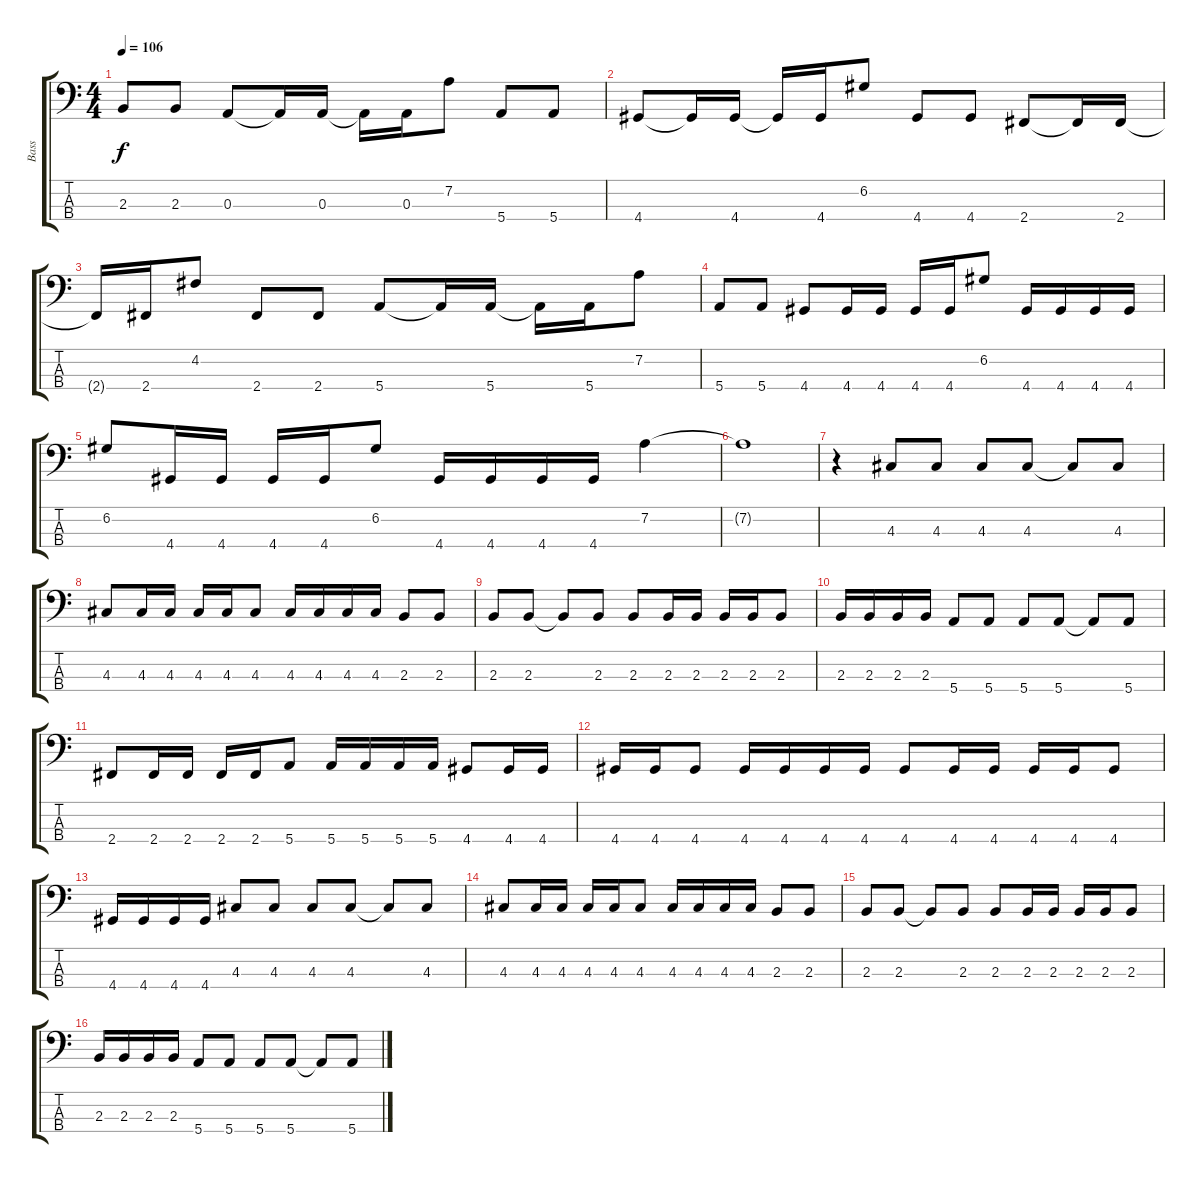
\track ("Bass" "Bass") {instrument electricbasspick}
\staff {score tabs}
\tuning (G2 D2 A1 E1) {hide}
\ts (4 4)
\tempo 106
\clef f4
\ks c
2.3.8{dy f} 2.3.8 0.3.8 0.3{t}.16 0.3.16 0.3{t}.16 0.3.16 7.2.8 5.4.8 5.4.8 |
4.4.8 4.4{t}.16 4.4.16 4.4{t}.16 4.4.16 6.2.8 4.4.8 4.4.8 2.4.8 2.4{t}.16 2.4.16 |
2.4{t}.16 2.4.16 4.2.8 2.4.8 2.4.8 5.4.8 5.4{t}.16 5.4.16 5.4{t}.16 5.4.16 7.2.8 |
5.4.8 5.4.8 4.4.8 4.4.16 4.4.16 4.4.16 4.4.16 6.2.8 4.4.16 4.4.16 4.4.16 4.4.16 |
6.2.8 4.4.16 4.4.16 4.4.16 4.4.16 6.2.8 4.4.16 4.4.16 4.4.16 4.4.16 7.2.4 |
7.2{t}.1 |
r.4 4.3.8 4.3.8 4.3.8 4.3.8 4.3{t}.8 4.3.8 |
4.3.8 4.3.16 4.3.16 4.3.16 4.3.16 4.3.8 4.3.16 4.3.16 4.3.16 4.3.16 2.3.8 2.3.8 |
2.3.8 2.3.8 2.3{t}.8 2.3.8 2.3.8 2.3.16 2.3.16 2.3.16 2.3.16 2.3.8 |
2.3.16 2.3.16 2.3.16 2.3.16 5.4.8 5.4.8 5.4.8 5.4.8 5.4{t}.8 5.4.8 |
2.4.8 2.4.16 2.4.16 2.4.16 2.4.16 5.4.8 5.4.16 5.4.16 5.4.16 5.4.16 4.4.8 4.4.16 4.4.16 |
4.4.16 4.4.16 4.4.8 4.4.16 4.4.16 4.4.16 4.4.16 4.4.8 4.4.16 4.4.16 4.4.16 4.4.16 4.4.8 |
4.4.16 4.4.16 4.4.16 4.4.16 4.3.8 4.3.8 4.3.8 4.3.8 4.3{t}.8 4.3.8 |
4.3.8 4.3.16 4.3.16 4.3.16 4.3.16 4.3.8 4.3.16 4.3.16 4.3.16 4.3.16 2.3.8 2.3.8 |
2.3.8 2.3.8 2.3{t}.8 2.3.8 2.3.8 2.3.16 2.3.16 2.3.16 2.3.16 2.3.8 |
2.3.16 2.3.16 2.3.16 2.3.16 5.4.8 5.4.8 5.4.8 5.4.8 5.4{t}.8 5.4.8
